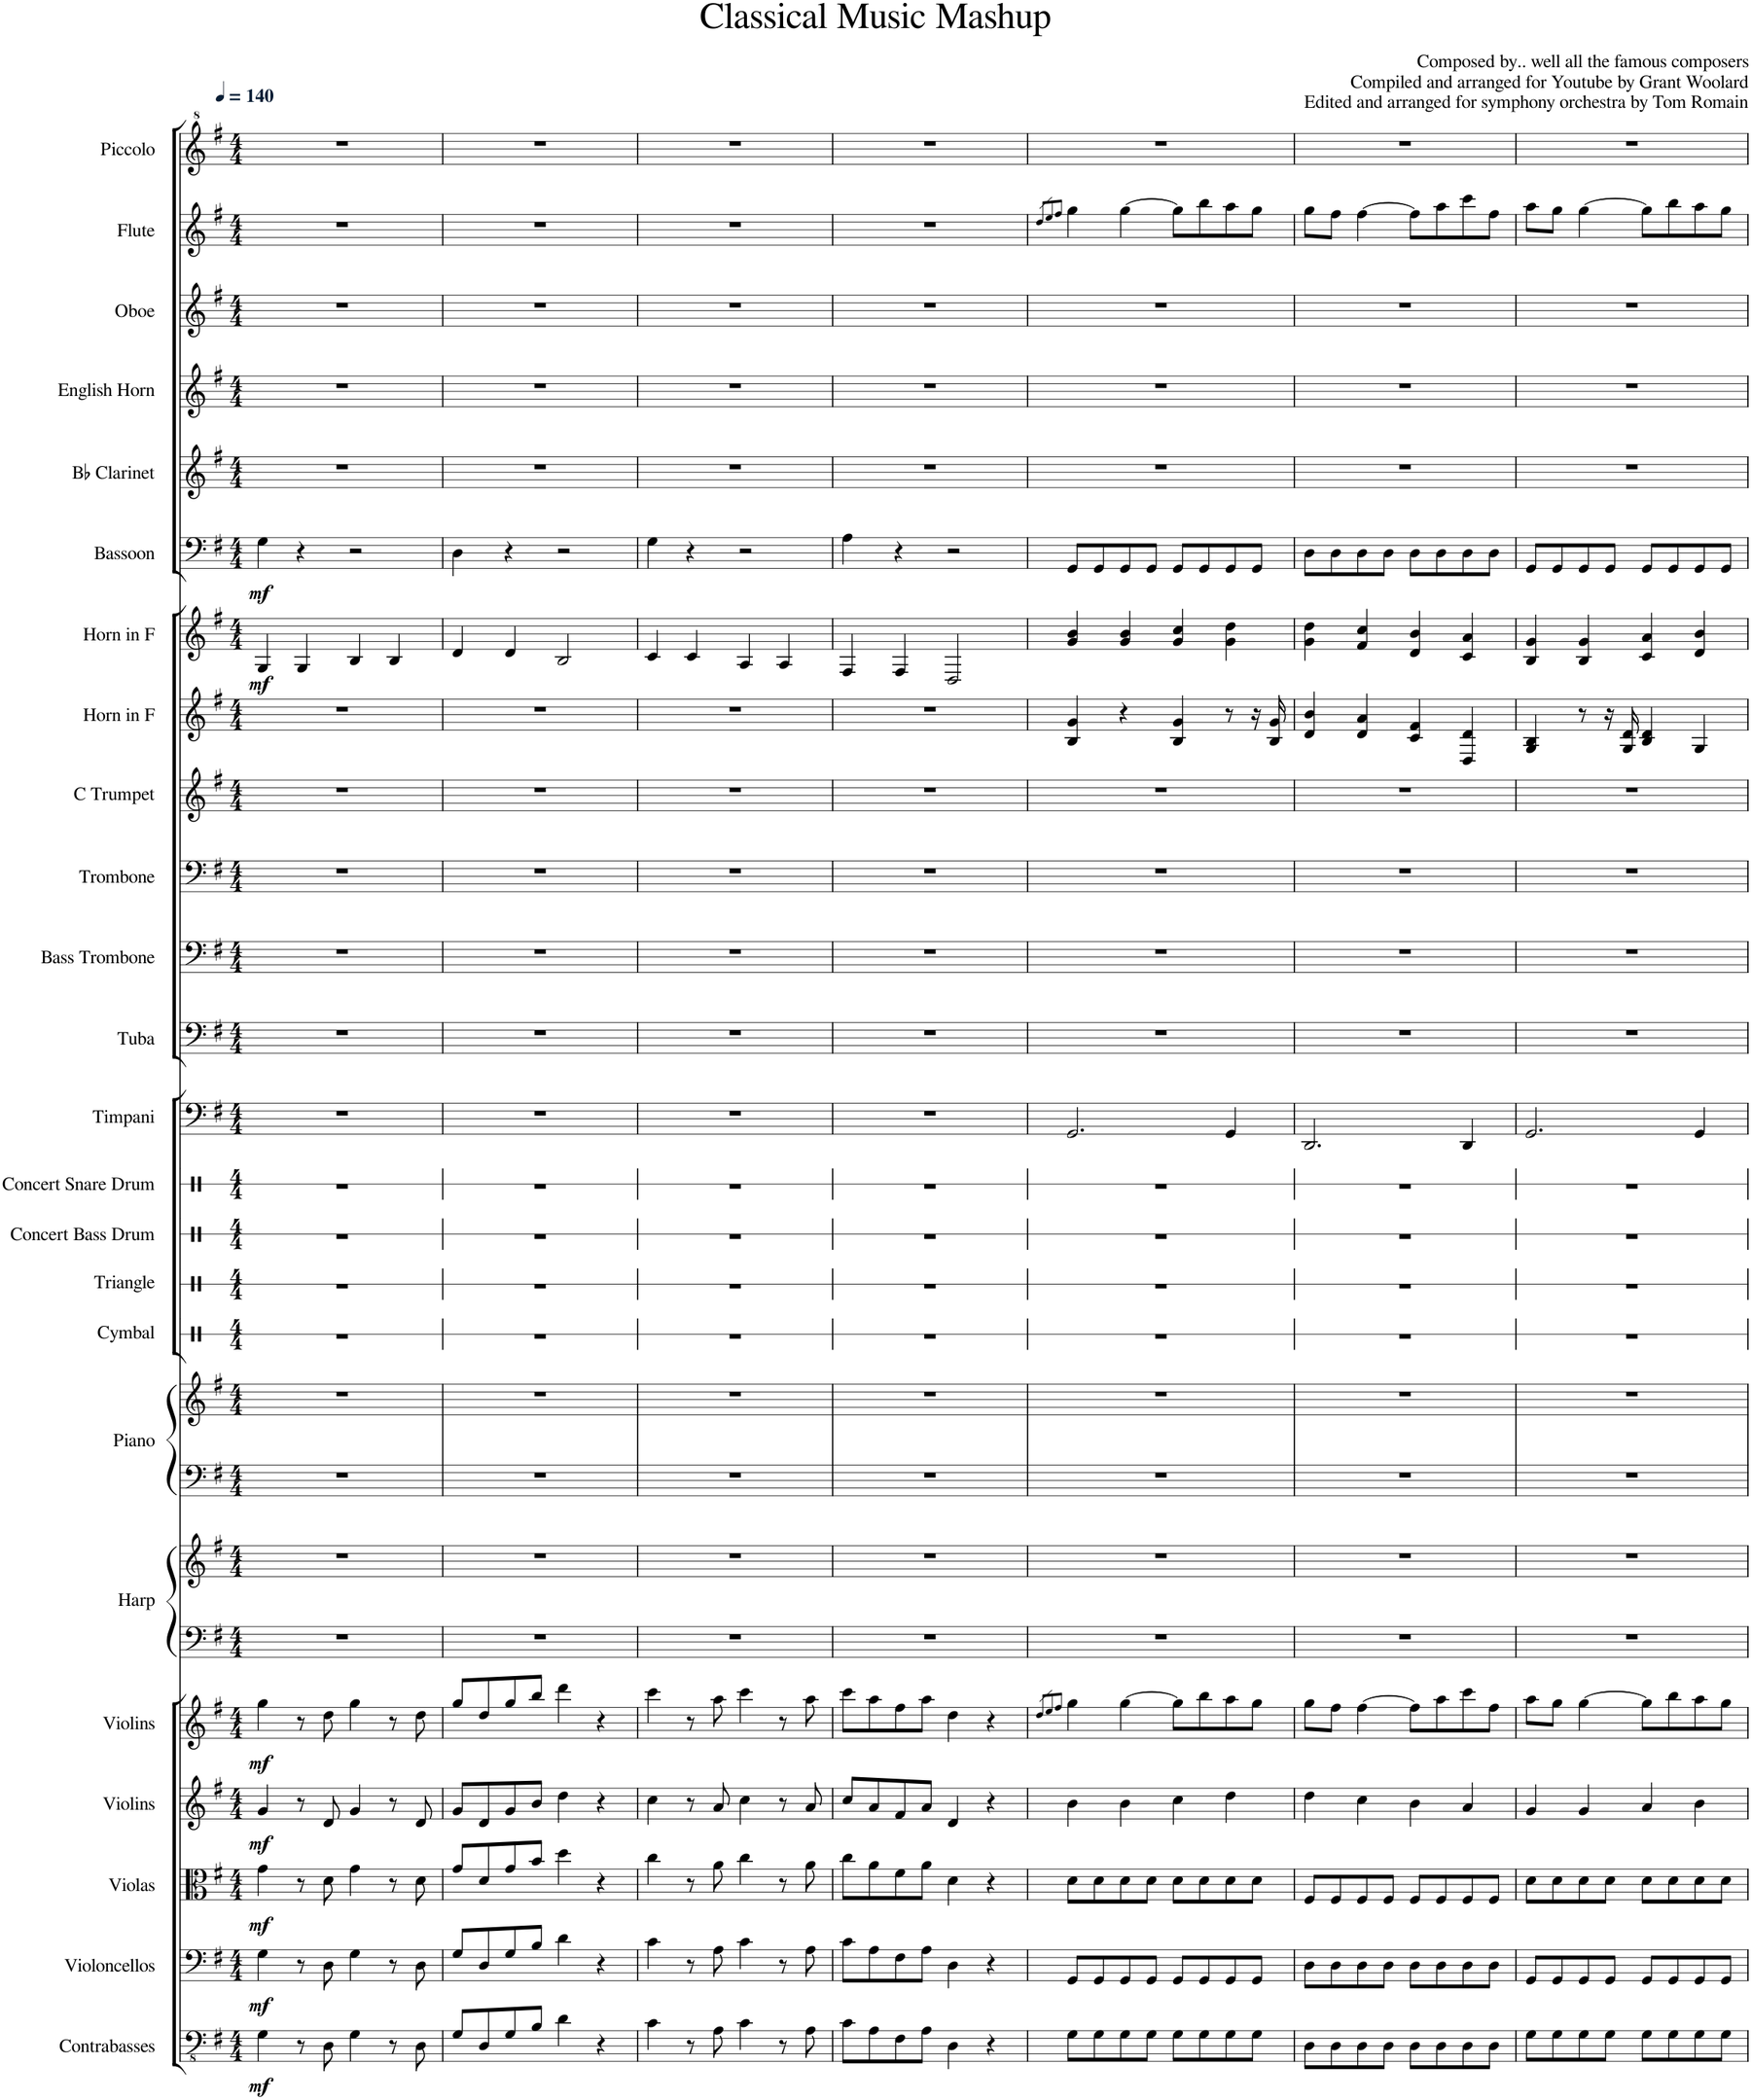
**kern	**dynam	**kern	**dynam	**kern	**dynam	**kern	**dynam	**kern	**dynam	**kern	**kern	**kern	**kern	**kern	**kern	**kern	**kern	**kern	**kern	**kern	**kern	**kern	**kern	**kern	**dynam	**kern	**dynam	**kern	**kern	**kern	**kern	**kern
*part24	*part24	*part23	*part23	*part22	*part22	*part21	*part21	*part20	*part20	*part19	*part19	*part18	*part18	*part17	*part16	*part15	*part14	*part13	*part12	*part11	*part10	*part9	*part8	*part7	*part7	*part6	*part6	*part5	*part4	*part3	*part2	*part1
*staff26	*staff26	*staff25	*staff25	*staff24	*staff24	*staff23	*staff23	*staff22	*staff22	*staff21	*staff20	*staff19	*staff18	*staff17	*staff16	*staff15	*staff14	*staff13	*staff12	*staff11	*staff10	*staff9	*staff8	*staff7	*staff7	*staff6	*staff6	*staff5	*staff4	*staff3	*staff2	*staff1
*I"Contrabasses	*	*I"Violoncellos	*	*I"Violas	*	*I"Violins	*	*I"Violins	*	*I"Harp	*	*I"Piano	*	*I"Cymbal	*I"Triangle	*I"Concert Bass Drum	*I"Concert Snare Drum	*I"Timpani	*I"Tuba	*I"Bass Trombone	*I"Trombone	*I"C Trumpet	*I"Horn in F	*I"Horn in F	*	*I"Bassoon	*	*I"Bb Clarinet	*I"English Horn	*I"Oboe	*I"Flute	*I"Piccolo
*I'Cbs.	*	*I'Vcs.	*	*I'Vlas.	*	*I'Vlns.	*	*I'Vlns.	*	*I'Hrp.	*	*I'Pno.	*	*I'Cym.	*I'Trgl.	*I'Con. BD	*I'Con. Sn.	*I'Timp.	*I'Tba.	*I'B. Tbn.	*I'Tbn.	*I'C Tpt.	*	*	*	*I'Bsn.	*	*I'Bb Cl.	*I'E. Hn.	*I'Ob.	*I'Fl.	*I'Picc.
*	*	*	*	*	*	*	*	*	*	*	*	*	*	*stria1	*stria1	*stria1	*stria1	*	*	*	*	*	*	*	*	*	*	*	*	*	*	*
*clefFv4	*	*clefF4	*	*clefC3	*	*clefG2	*	*clefG2	*	*clefF4	*clefG2	*clefF4	*clefG2	*clefX	*clefX	*clefX	*clefX	*clefF4	*clefF4	*clefF4	*clefF4	*clefG2	*clefG2	*clefG2	*	*clefF4	*	*clefG2	*clefG2	*clefG2	*clefG2	*clefG^2
*	*	*	*	*	*	*	*	*	*	*	*	*	*	*	*	*	*	*	*	*	*	*	*ITrd4c7	*ITrd4c7	*	*	*	*ITrd1c2	*	*	*	*ITrd-7c-12
*k[f#]	*	*k[f#]	*	*k[f#]	*	*k[f#]	*	*k[f#]	*	*k[f#]	*k[f#]	*k[f#]	*k[f#]	*k[]	*k[]	*k[]	*k[]	*k[f#]	*k[f#]	*k[f#]	*k[f#]	*k[f#]	*k[f#]	*k[f#]	*	*k[f#]	*	*k[f#]	*k[f#]	*k[f#]	*k[f#]	*k[f#]
*M4/4	*	*M4/4	*	*M4/4	*	*M4/4	*	*M4/4	*	*M4/4	*M4/4	*M4/4	*M4/4	*M4/4	*M4/4	*M4/4	*M4/4	*M4/4	*M4/4	*M4/4	*M4/4	*M4/4	*M4/4	*M4/4	*	*M4/4	*	*M4/4	*M4/4	*M4/4	*M4/4	*M4/4
*MM140	*	*MM140	*	*MM140	*	*MM140	*	*MM140	*	*MM140	*MM140	*MM140	*MM140	*MM140	*MM140	*MM140	*MM140	*MM140	*MM140	*MM140	*MM140	*MM140	*MM140	*MM140	*	*MM140	*	*MM140	*MM140	*MM140	*MM140	*MM140
=1	=1	=1	=1	=1	=1	=1	=1	=1	=1	=1	=1	=1	=1	=1	=1	=1	=1	=1	=1	=1	=1	=1	=1	=1	=1	=1	=1	=1	=1	=1	=1	=1
!	!LO:DY:b	!	!LO:DY:b	!	!LO:DY:b	!	!LO:DY:b	!	!LO:DY:b	!	!	!	!	!	!	!	!	!	!	!	!	!	!	!	!LO:DY:b	!	!LO:DY:b	!	!	!	!	!
4GG\	mf	4G\	mf	4g\	mf	4g/	mf	4gg\	mf	1r	1r	1r	1r	1r	1r	1r	1r	1r	1r	1r	1r	1r	1r	4G/	mf	4G\	mf	1r	1r	1r	1r	1r
8r	.	8r	.	8r	.	8r	.	8r	.	.	.	.	.	.	.	.	.	.	.	.	.	.	.	4G/	.	4r	.	.	.	.	.	.
8DD\	.	8D\	.	8d\	.	8d/	.	8dd\	.	.	.	.	.	.	.	.	.	.	.	.	.	.	.	.	.	.	.	.	.	.	.	.
4GG\	.	4G\	.	4g\	.	4g/	.	4gg\	.	.	.	.	.	.	.	.	.	.	.	.	.	.	.	4B/	.	2r	.	.	.	.	.	.
8r	.	8r	.	8r	.	8r	.	8r	.	.	.	.	.	.	.	.	.	.	.	.	.	.	.	4B/	.	.	.	.	.	.	.	.
8DD\	.	8D\	.	8d\	.	8d/	.	8dd\	.	.	.	.	.	.	.	.	.	.	.	.	.	.	.	.	.	.	.	.	.	.	.	.
=2	=2	=2	=2	=2	=2	=2	=2	=2	=2	=2	=2	=2	=2	=2	=2	=2	=2	=2	=2	=2	=2	=2	=2	=2	=2	=2	=2	=2	=2	=2	=2	=2
8GG/L	.	8G/L	.	8g/L	.	8g/L	.	8gg/L	.	1r	1r	1r	1r	1r	1r	1r	1r	1r	1r	1r	1r	1r	1r	4d/	.	4D\	.	1r	1r	1r	1r	1r
8DD/	.	8D/	.	8d/	.	8d/	.	8dd/	.	.	.	.	.	.	.	.	.	.	.	.	.	.	.	.	.	.	.	.	.	.	.	.
8GG/	.	8G/	.	8g/	.	8g/	.	8gg/	.	.	.	.	.	.	.	.	.	.	.	.	.	.	.	4d/	.	4r	.	.	.	.	.	.
8BB/J	.	8B/J	.	8b/J	.	8b/J	.	8bb/J	.	.	.	.	.	.	.	.	.	.	.	.	.	.	.	.	.	.	.	.	.	.	.	.
4D\	.	4d\	.	4dd\	.	4dd\	.	4ddd\	.	.	.	.	.	.	.	.	.	.	.	.	.	.	.	2B/	.	2r	.	.	.	.	.	.
4r	.	4r	.	4r	.	4r	.	4r	.	.	.	.	.	.	.	.	.	.	.	.	.	.	.	.	.	.	.	.	.	.	.	.
=3	=3	=3	=3	=3	=3	=3	=3	=3	=3	=3	=3	=3	=3	=3	=3	=3	=3	=3	=3	=3	=3	=3	=3	=3	=3	=3	=3	=3	=3	=3	=3	=3
4C\	.	4c\	.	4cc\	.	4cc\	.	4ccc\	.	1r	1r	1r	1r	1r	1r	1r	1r	1r	1r	1r	1r	1r	1r	4c/	.	4G\	.	1r	1r	1r	1r	1r
8r	.	8r	.	8r	.	8r	.	8r	.	.	.	.	.	.	.	.	.	.	.	.	.	.	.	4c/	.	4r	.	.	.	.	.	.
8AA\	.	8A\	.	8a\	.	8a/	.	8aa\	.	.	.	.	.	.	.	.	.	.	.	.	.	.	.	.	.	.	.	.	.	.	.	.
4C\	.	4c\	.	4cc\	.	4cc\	.	4ccc\	.	.	.	.	.	.	.	.	.	.	.	.	.	.	.	4A/	.	2r	.	.	.	.	.	.
8r	.	8r	.	8r	.	8r	.	8r	.	.	.	.	.	.	.	.	.	.	.	.	.	.	.	4A/	.	.	.	.	.	.	.	.
8AA\	.	8A\	.	8a\	.	8a/	.	8aa\	.	.	.	.	.	.	.	.	.	.	.	.	.	.	.	.	.	.	.	.	.	.	.	.
=4	=4	=4	=4	=4	=4	=4	=4	=4	=4	=4	=4	=4	=4	=4	=4	=4	=4	=4	=4	=4	=4	=4	=4	=4	=4	=4	=4	=4	=4	=4	=4	=4
8C\L	.	8c\L	.	8cc\L	.	8cc/L	.	8ccc\L	.	1r	1r	1r	1r	1r	1r	1r	1r	1r	1r	1r	1r	1r	1r	4F#/	.	4A\	.	1r	1r	1r	1r	1r
8AA\	.	8A\	.	8a\	.	8a/	.	8aa\	.	.	.	.	.	.	.	.	.	.	.	.	.	.	.	.	.	.	.	.	.	.	.	.
8FF#\	.	8F#\	.	8f#\	.	8f#/	.	8ff#\	.	.	.	.	.	.	.	.	.	.	.	.	.	.	.	4F#/	.	4r	.	.	.	.	.	.
8AA\J	.	8A\J	.	8a\J	.	8a/J	.	8aa\J	.	.	.	.	.	.	.	.	.	.	.	.	.	.	.	.	.	.	.	.	.	.	.	.
4DD\	.	4D\	.	4d\	.	4d/	.	4dd\	.	.	.	.	.	.	.	.	.	.	.	.	.	.	.	2D/	.	2r	.	.	.	.	.	.
4r	.	4r	.	4r	.	4r	.	4r	.	.	.	.	.	.	.	.	.	.	.	.	.	.	.	.	.	.	.	.	.	.	.	.
=5	=5	=5	=5	=5	=5	=5	=5	=5	=5	=5	=5	=5	=5	=5	=5	=5	=5	=5	=5	=5	=5	=5	=5	=5	=5	=5	=5	=5	=5	=5	=5	=5
.	.	.	.	.	.	.	.	8qdd/L	.	.	.	.	.	.	.	.	.	.	.	.	.	.	.	.	.	.	.	.	.	.	8qdd/L	.
.	.	.	.	.	.	.	.	8qee/	.	.	.	.	.	.	.	.	.	.	.	.	.	.	.	.	.	.	.	.	.	.	8qee/	.
.	.	.	.	.	.	.	.	8qff#/J	.	.	.	.	.	.	.	.	.	.	.	.	.	.	.	.	.	.	.	.	.	.	8qff#/J	.
8GG\L	.	8GG/L	.	8d\L	.	4b\	.	4gg\	.	1r	1r	1r	1r	1r	1r	1r	1r	2.GG/	1r	1r	1r	1r	4B/ 4g/	4g/ 4b/	.	8GG/L	.	1r	1r	1r	4gg\	1r
8GG\	.	8GG/	.	8d\	.	.	.	.	.	.	.	.	.	.	.	.	.	.	.	.	.	.	.	.	.	8GG/	.	.	.	.	.	.
8GG\	.	8GG/	.	8d\	.	4b\	.	[4gg\	.	.	.	.	.	.	.	.	.	.	.	.	.	.	4r	4g/ 4b/	.	8GG/	.	.	.	.	[4gg\	.
8GG\J	.	8GG/J	.	8d\J	.	.	.	.	.	.	.	.	.	.	.	.	.	.	.	.	.	.	.	.	.	8GG/J	.	.	.	.	.	.
8GG\L	.	8GG/L	.	8d\L	.	4cc\	.	8gg\L]	.	.	.	.	.	.	.	.	.	.	.	.	.	.	4B/ 4g/	4g/ 4cc/	.	8GG/L	.	.	.	.	8gg\L]	.
8GG\	.	8GG/	.	8d\	.	.	.	8bb\	.	.	.	.	.	.	.	.	.	.	.	.	.	.	.	.	.	8GG/	.	.	.	.	8bb\	.
8GG\	.	8GG/	.	8d\	.	4dd\	.	8aa\	.	.	.	.	.	.	.	.	.	4GG/	.	.	.	.	8r	4g\ 4dd\	.	8GG/	.	.	.	.	8aa\	.
8GG\J	.	8GG/J	.	8d\J	.	.	.	8gg\J	.	.	.	.	.	.	.	.	.	.	.	.	.	.	16r	.	.	8GG/J	.	.	.	.	8gg\J	.
.	.	.	.	.	.	.	.	.	.	.	.	.	.	.	.	.	.	.	.	.	.	.	16B/ 16g/	.	.	.	.	.	.	.	.	.
=6	=6	=6	=6	=6	=6	=6	=6	=6	=6	=6	=6	=6	=6	=6	=6	=6	=6	=6	=6	=6	=6	=6	=6	=6	=6	=6	=6	=6	=6	=6	=6	=6
8DD\L	.	8D\L	.	8F#/L	.	4dd\	.	8gg\L	.	1r	1r	1r	1r	1r	1r	1r	1r	2.DD/	1r	1r	1r	1r	4d/ 4b/	4g\ 4dd\	.	8D\L	.	1r	1r	1r	8gg\L	1r
8DD\	.	8D\	.	8F#/	.	.	.	8ff#\J	.	.	.	.	.	.	.	.	.	.	.	.	.	.	.	.	.	8D\	.	.	.	.	8ff#\J	.
8DD\	.	8D\	.	8F#/	.	4cc\	.	[4ff#\	.	.	.	.	.	.	.	.	.	.	.	.	.	.	4d/ 4a/	4f#/ 4cc/	.	8D\	.	.	.	.	[4ff#\	.
8DD\J	.	8D\J	.	8F#/J	.	.	.	.	.	.	.	.	.	.	.	.	.	.	.	.	.	.	.	.	.	8D\J	.	.	.	.	.	.
8DD\L	.	8D\L	.	8F#/L	.	4b\	.	8ff#\L]	.	.	.	.	.	.	.	.	.	.	.	.	.	.	4c/ 4f#/	4d/ 4b/	.	8D\L	.	.	.	.	8ff#\L]	.
8DD\	.	8D\	.	8F#/	.	.	.	8aa\	.	.	.	.	.	.	.	.	.	.	.	.	.	.	.	.	.	8D\	.	.	.	.	8aa\	.
8DD\	.	8D\	.	8F#/	.	4a/	.	8ccc\	.	.	.	.	.	.	.	.	.	4DD/	.	.	.	.	4D/ 4d/	4c/ 4a/	.	8D\	.	.	.	.	8ccc\	.
8DD\J	.	8D\J	.	8F#/J	.	.	.	8ff#\J	.	.	.	.	.	.	.	.	.	.	.	.	.	.	.	.	.	8D\J	.	.	.	.	8ff#\J	.
=7	=7	=7	=7	=7	=7	=7	=7	=7	=7	=7	=7	=7	=7	=7	=7	=7	=7	=7	=7	=7	=7	=7	=7	=7	=7	=7	=7	=7	=7	=7	=7	=7
8GG\L	.	8GG/L	.	8d\L	.	4g/	.	8aa\L	.	1r	1r	1r	1r	1r	1r	1r	1r	2.GG/	1r	1r	1r	1r	4G/ 4B/	4B/ 4g/	.	8GG/L	.	1r	1r	1r	8aa\L	1r
8GG\	.	8GG/	.	8d\	.	.	.	8gg\J	.	.	.	.	.	.	.	.	.	.	.	.	.	.	.	.	.	8GG/	.	.	.	.	8gg\J	.
8GG\	.	8GG/	.	8d\	.	4g/	.	[4gg\	.	.	.	.	.	.	.	.	.	.	.	.	.	.	8r	4B/ 4g/	.	8GG/	.	.	.	.	[4gg\	.
8GG\J	.	8GG/J	.	8d\J	.	.	.	.	.	.	.	.	.	.	.	.	.	.	.	.	.	.	16r	.	.	8GG/J	.	.	.	.	.	.
.	.	.	.	.	.	.	.	.	.	.	.	.	.	.	.	.	.	.	.	.	.	.	16G/ 16d/	.	.	.	.	.	.	.	.	.
8GG\L	.	8GG/L	.	8d\L	.	4a/	.	8gg\L]	.	.	.	.	.	.	.	.	.	.	.	.	.	.	4B/ 4d/	4c/ 4a/	.	8GG/L	.	.	.	.	8gg\L]	.
8GG\	.	8GG/	.	8d\	.	.	.	8bb\	.	.	.	.	.	.	.	.	.	.	.	.	.	.	.	.	.	8GG/	.	.	.	.	8bb\	.
8GG\	.	8GG/	.	8d\	.	4b\	.	8aa\	.	.	.	.	.	.	.	.	.	4GG/	.	.	.	.	4G/	4d/ 4b/	.	8GG/	.	.	.	.	8aa\	.
8GG\J	.	8GG/J	.	8d\J	.	.	.	8gg\J	.	.	.	.	.	.	.	.	.	.	.	.	.	.	.	.	.	8GG/J	.	.	.	.	8gg\J	.
=	=	=	=	=	=	=	=	=	=	=	=	=	=	=	=	=	=	=	=	=	=	=	=	=	=	=	=	=	=	=	=	=
*-	*-	*-	*-	*-	*-	*-	*-	*-	*-	*-	*-	*-	*-	*-	*-	*-	*-	*-	*-	*-	*-	*-	*-	*-	*-	*-	*-	*-	*-	*-	*-	*-
